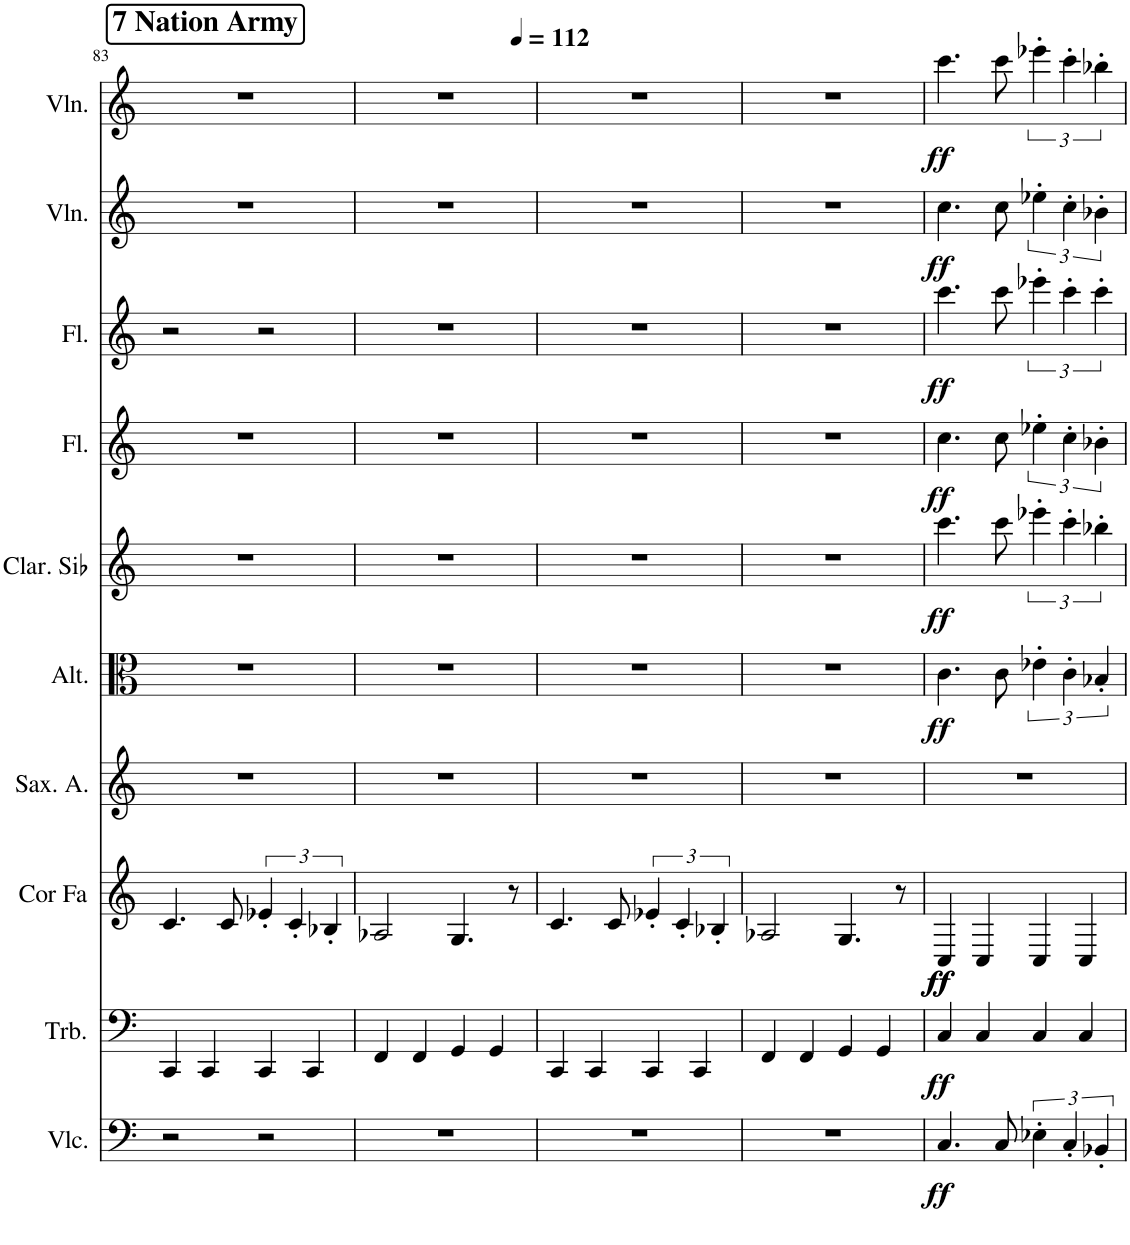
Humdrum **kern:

**kern	**dynam	**kern	**dynam	**kern	**dynam	**kern	**kern	**dynam	**kern	**dynam	**kern	**dynam	**kern	**dynam	**kern	**dynam	**kern	**dynam
*part10	*part10	*part9	*part9	*part8	*part8	*part7	*part6	*part6	*part5	*part5	*part4	*part4	*part3	*part3	*part2	*part2	*part1	*part1
*staff10	*staff10	*staff9	*staff9	*staff8	*staff8	*staff7	*staff6	*staff6	*staff5	*staff5	*staff4	*staff4	*staff3	*staff3	*staff2	*staff2	*staff1	*staff1
*I"Violoncelle	*	*I"Trombone	*	*I"Cor en Fa	*	*I"Saxophone Alto	*I"Alto	*	*I"Clarinette en Sib	*	*I"Flûte	*	*I"Flûte	*	*I"Violon	*	*I"Violon	*
*I'Vlc.	*	*I'Trb.	*	*I'Cor Fa	*	*I'Sax. A.	*I'Alt.	*	*I'Clar. Sib	*	*I'Fl.	*	*I'Fl.	*	*I'Vln.	*	*I'Vln.	*
!!LO:PB:g=z
*clefF4	*	*clefF4	*	*clefG2	*	*clefG2	*clefC3	*	*clefG2	*	*clefG2	*	*clefG2	*	*clefG2	*	*clefG2	*
*	*	*	*	*ITrd4c7	*	*ITrd5c9	*	*	*ITrd1c2	*	*	*	*	*	*	*	*	*
*k[]	*	*k[]	*	*k[]	*	*k[]	*k[]	*	*k[]	*	*k[]	*	*k[]	*	*k[]	*	*k[]	*
*M4/4	*	*M4/4	*	*M4/4	*	*M4/4	*M4/4	*	*M4/4	*	*M4/4	*	*M4/4	*	*M4/4	*	*M4/4	*
*MM112	*	*MM112	*	*MM112	*	*MM112	*MM112	*	*MM112	*	*MM112	*	*MM112	*	*MM112	*	*MM112	*
!!LO:REH:place=s1:a:B:cj:fs=14:t=7 Nation Army
=83	=83	=83	=83	=83	=83	=83	=83	=83	=83	=83	=83	=83	=83	=83	=83	=83	=83	=83
2r	.	4CC/	.	4.c/	.	1r	1r	.	1r	.	1r	.	2r	.	1r	.	1r	.
.	.	4CC/	.	.	.	.	.	.	.	.	.	.	.	.	.	.	.	.
.	.	.	.	8c/	.	.	.	.	.	.	.	.	.	.	.	.	.	.
2r	.	4CC/	.	6e-X'/	.	.	.	.	.	.	.	.	2r	.	.	.	.	.
.	.	.	.	6c'/	.	.	.	.	.	.	.	.	.	.	.	.	.	.
.	.	4CC/	.	.	.	.	.	.	.	.	.	.	.	.	.	.	.	.
.	.	.	.	6B-X'/	.	.	.	.	.	.	.	.	.	.	.	.	.	.
=84	=84	=84	=84	=84	=84	=84	=84	=84	=84	=84	=84	=84	=84	=84	=84	=84	=84	=84
1r	.	4FF/	.	2A-X/	.	1r	1r	.	1r	.	1r	.	1r	.	1r	.	1r	.
.	.	4FF/	.	.	.	.	.	.	.	.	.	.	.	.	.	.	.	.
.	.	4GG/	.	4.G/	.	.	.	.	.	.	.	.	.	.	.	.	.	.
.	.	4GG/	.	.	.	.	.	.	.	.	.	.	.	.	.	.	.	.
.	.	.	.	8r	.	.	.	.	.	.	.	.	.	.	.	.	.	.
=85	=85	=85	=85	=85	=85	=85	=85	=85	=85	=85	=85	=85	=85	=85	=85	=85	=85	=85
1r	.	4CC/	.	4.c/	.	1r	1r	.	1r	.	1r	.	1r	.	1r	.	1r	.
.	.	4CC/	.	.	.	.	.	.	.	.	.	.	.	.	.	.	.	.
.	.	.	.	8c/	.	.	.	.	.	.	.	.	.	.	.	.	.	.
.	.	4CC/	.	6e-X'/	.	.	.	.	.	.	.	.	.	.	.	.	.	.
.	.	.	.	6c'/	.	.	.	.	.	.	.	.	.	.	.	.	.	.
.	.	4CC/	.	.	.	.	.	.	.	.	.	.	.	.	.	.	.	.
.	.	.	.	6B-X'/	.	.	.	.	.	.	.	.	.	.	.	.	.	.
=86	=86	=86	=86	=86	=86	=86	=86	=86	=86	=86	=86	=86	=86	=86	=86	=86	=86	=86
1r	.	4FF/	.	2A-X/	.	1r	1r	.	1r	.	1r	.	1r	.	1r	.	1r	.
.	.	4FF/	.	.	.	.	.	.	.	.	.	.	.	.	.	.	.	.
.	.	4GG/	.	4.G/	.	.	.	.	.	.	.	.	.	.	.	.	.	.
.	.	4GG/	.	.	.	.	.	.	.	.	.	.	.	.	.	.	.	.
.	.	.	.	8r	.	.	.	.	.	.	.	.	.	.	.	.	.	.
=87	=87	=87	=87	=87	=87	=87	=87	=87	=87	=87	=87	=87	=87	=87	=87	=87	=87	=87
!	!LO:DY:b	!	!LO:DY:b	!	!LO:DY:b	!	!	!	!	!	!	!	!	!	!	!	!	!
!	!	!	!	!	!LO:DY:n=1:b	!	!	!LO:DY:b	!	!LO:DY:b	!	!LO:DY:b	!	!LO:DY:b	!	!LO:DY:b	!	!LO:DY:b
4.C/	ff	4C/	ff	4C/	ff ff	1r	4.c\	ff	4.ccc\	ff	4.cc\	ff	4.ccc\	ff	4.cc\	ff	4.ccc\	ff
.	.	4C/	.	4C/	.	.	.	.	.	.	.	.	.	.	.	.	.	.
8C/	.	.	.	.	.	.	8c\	.	8ccc\	.	8cc\	.	8ccc\	.	8cc\	.	8ccc\	.
6E-X'\	.	4C/	.	4C/	.	.	6e-X'\	.	6eee-X'\	.	6ee-X'\	.	6eee-X'\	.	6ee-X'\	.	6eee-X'\	.
6C'/	.	.	.	.	.	.	6c'\	.	6ccc'\	.	6cc'\	.	6ccc'\	.	6cc'\	.	6ccc'\	.
.	.	4C/	.	4C/	.	.	.	.	.	.	.	.	.	.	.	.	.	.
6BB-X'/	.	.	.	.	.	.	6B-X'/	.	6bb-X'\	.	6b-X'\	.	6ccc'\	.	6b-X'\	.	6bb-X'\	.
=	=	=	=	=	=	=	=	=	=	=	=	=	=	=	=	=	=	=
*-	*-	*-	*-	*-	*-	*-	*-	*-	*-	*-	*-	*-	*-	*-	*-	*-	*-	*-
